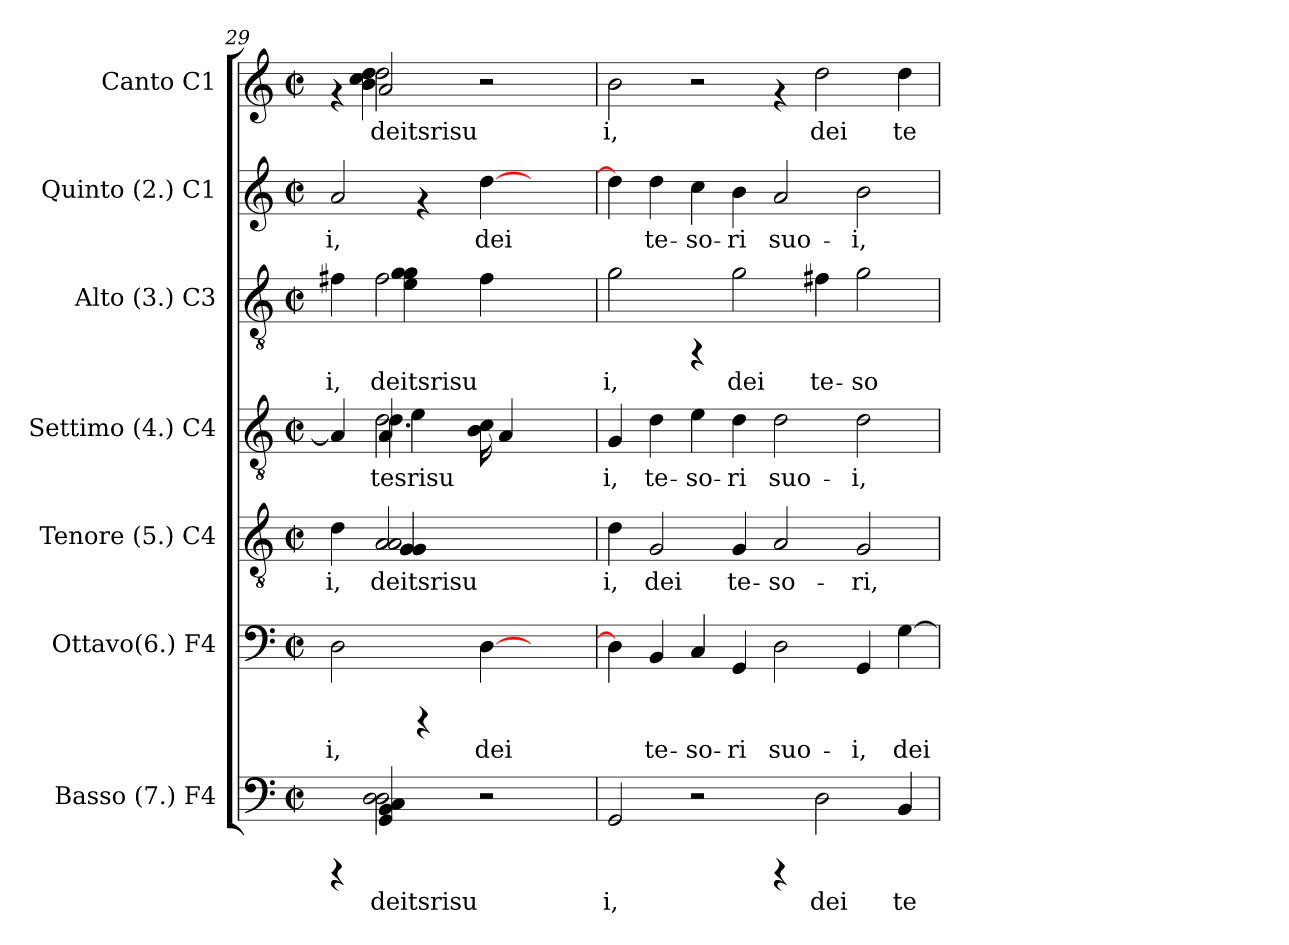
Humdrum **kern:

**kern	**text	**kern	**text	**kern	**text	**kern	**text	**kern	**text	**kern	**text	**kern	**text
*part7	*part7	*part6	*part6	*part5	*part5	*part4	*part4	*part3	*part3	*part2	*part2	*part1	*part1
*staff7	*staff7	*staff6	*staff6	*staff5	*staff5	*staff4	*staff4	*staff3	*staff3	*staff2	*staff2	*staff1	*staff1
*I"Basso (7.)  F4	*	*I"Ottavo(6.)  F4	*	*I"Tenore (5.)  C4	*	*I"Settimo (4.)  C4	*	*I"Alto (3.)  C3	*	*I"Quinto (2.)  C1	*	*I"Canto  C1	*
*	*	*	*	*I'T	*	*	*	*I'A	*	*	*	*I'C	*
*clefF4	*	*clefF4	*	*clefGv2	*	*clefGv2	*	*clefGv2	*	*clefG2	*	*clefG2	*
*k[]	*	*k[]	*	*k[]	*	*k[]	*	*k[]	*	*k[]	*	*k[]	*
*C:	*	*C:	*	*C:	*	*C:	*	*C:	*	*C:	*	*C:	*
*M2/2	*	*M2/2	*	*M2/2	*	*M2/2	*	*M2/2	*	*M2/2	*	*M2/2	*
*met(c|)	*	*met(c|)	*	*met(c|)	*	*met(c|)	*	*met(c|)	*	*met(c|)	*	*met(c|)	*
=29	=29	=29	=29	=29	=29	=29	=29	=29	=29	=29	=29	=29	=29
*^	*	*	*	*	*	*	*	*	*	*	*	*	*
!	!	!	!	!LO:LY:b:cj	!	!LO:LY:b:cj	!	!LO:LY:b:cj	!	!LO:LY:b:cj	!	!LO:LY:b:cj	!	!
*	*	*	*	*	*^	*	*^	*	*^	*	*	*	*^	*
*	*	*	*	*	*	*	*	*	*^	*	*	*	*	*	*	*	*^	*
*	*	*	*	*	*	*	*	*	*	*^	*	*	*	*	*	*	*	*	*	*
4rCCC	4ryy	.	2D\	-i,	4d\	4ryy	-i,	4A/]	4ryy	4ryy	4ryy	.	4f#X\	4ryy	-i,	2a/	-i,	4rf	4ryy	4ryy	.
!	!	!LO:LY:b:cj	!	!	!	!	!LO:LY:b:cj	!	!	!	!	!LO:LY:b:cj	!	!	!LO:LY:b:cj	!	!	!	!	!	!LO:LY:b:cj
2D\ 2D\	4C/ 4BB/ 4GG/	deitsrisu	.	.	2A/ 2A/	4G/ 4G/ 4G/	deitsrisu	2d\	4.d\	4e\	4A/	tesrisu-	2f#\	4g\ 4g\ 4e\ 4g\	deitsrisu	.	.	2dd\	2a/	4dd\ 4cc\ 4b\	deitsrisu
.	2.ryy	.	4rCCC	.	.	2ryy	.	.	.	8.ryy	8.ryy	.	.	4ryy	.	4rf	.	.	.	2.ryy	.
.	.	.	.	.	.	.	.	.	8.ryy	.	.	.	.	.	.	.	.	.	.	.	.
.	.	.	.	.	.	.	.	.	.	2ryy	2ryy	.	.	.	.	.	.	.	.	.	.
!	!	!	!	!LO:LY:b:cj	!	!	!	!	!	!	!	!LO:LY:b:cj	!	!	!LO:LY:b:cj	!	!LO:LY:b:cj	!	!	!	!
2r	.	.	[>4D\	dei	2ryy	.	.	16c\ 16B\	.	.	.	-	4f#\	2ryy	.	[>4dd\	dei	2r	2ryy	.	.
!	!	!	!	!	!	!	!	!	!	!	!	!LO:LY:b:cj	!	!	!	!	!	!	!	!	!
.	.	.	.	.	.	.	.	4A/	4..ryy	.	.	.	.	.	.	.	.	.	.	.	.
.	.	.	4ryy	.	.	4ryy	.	.	.	.	.	.	4ryy	.	.	4ryy	.	.	.	.	.
.	.	.	.	.	.	.	.	8.ryy	.	.	.	.	.	.	.	.	.	.	.	.	.
.	.	.	.	.	.	.	.	.	.	16ryy	16ryy	.	.	.	.	.	.	.	.	.	.
*v	*v	*	*	*	*v	*v	*	*	*	*	*	*	*v	*v	*	*	*	*v	*v	*v	*
=30	=30	=30	=30	=30	=30	=30	=30	=30	=30	=30	=30	=30	=30	=30	=30	=30
!	!LO:LY:b:cj	!	!LO:LY:b:cj	!	!LO:LY:b:cj	!	!	!	!	!LO:LY:b:cj	!	!LO:LY:b:cj	!	!LO:LY:b:cj	!	!LO:LY:b:cj
*	*	*	*	*	*	*v	*v	*v	*v	*	*	*	*	*	*	*
2GG/	i,	4D\]	.	4d\	i,	4G/	i,	2g\	i,	4dd\]	.	2b\	i,
!	!	!	!LO:LY:b:cj	!	!LO:LY:b:cj	!	!LO:LY:b:cj	!	!	!	!LO:LY:b:cj	!	!
.	.	4BB/	te-	2G/	dei	4d\	te-	.	.	4dd\	te-	.	.
!	!	!	!LO:LY:b:cj	!	!	!	!LO:LY:b:cj	!	!	!	!LO:LY:b:cj	!	!
2r	.	4C/	-so-	.	.	4e\	-so-	4rFF	.	4cc\	-so-	2r	.
!	!	!	!LO:LY:b:cj	!	!LO:LY:b:cj	!	!LO:LY:b:cj	!	!LO:LY:b:cj	!	!LO:LY:b:cj	!	!
.	.	4GG/	-ri	4G/	te-	4d\	-ri	2g\	dei	4b\	-ri	.	.
!	!	!	!LO:LY:b:cj	!	!LO:LY:b:cj	!	!LO:LY:b:cj	!	!	!	!LO:LY:b:cj	!	!
4rCCC	.	2D\	suo-	2A/	-so-	2d\	suo-	.	.	2a/	suo-	4rf	.
!	!LO:LY:b:cj	!	!	!	!	!	!	!	!LO:LY:b:cj	!	!	!	!LO:LY:b:cj
2D\	dei	.	.	.	.	.	.	4f#X\	te-	.	.	2dd\	dei
!	!	!	!LO:LY:b:cj	!	!LO:LY:b:cj	!	!LO:LY:b:cj	!	!LO:LY:b:cj	!	!LO:LY:b:cj	!	!
.	.	4GG/	-i,	2G/	-ri,	2d\	-i,	2g\	-so-	2b\	-i,	.	.
!	!LO:LY:b:cj	!	!LO:LY:b:cj	!	!	!	!	!	!	!	!	!	!LO:LY:b:cj
4BB/	te-	[>4G\	dei	.	.	.	.	.	.	.	.	4dd\	te-
=	=	=	=	=	=	=	=	=	=	=	=	=	=
*-	*-	*-	*-	*-	*-	*-	*-	*-	*-	*-	*-	*-	*-
